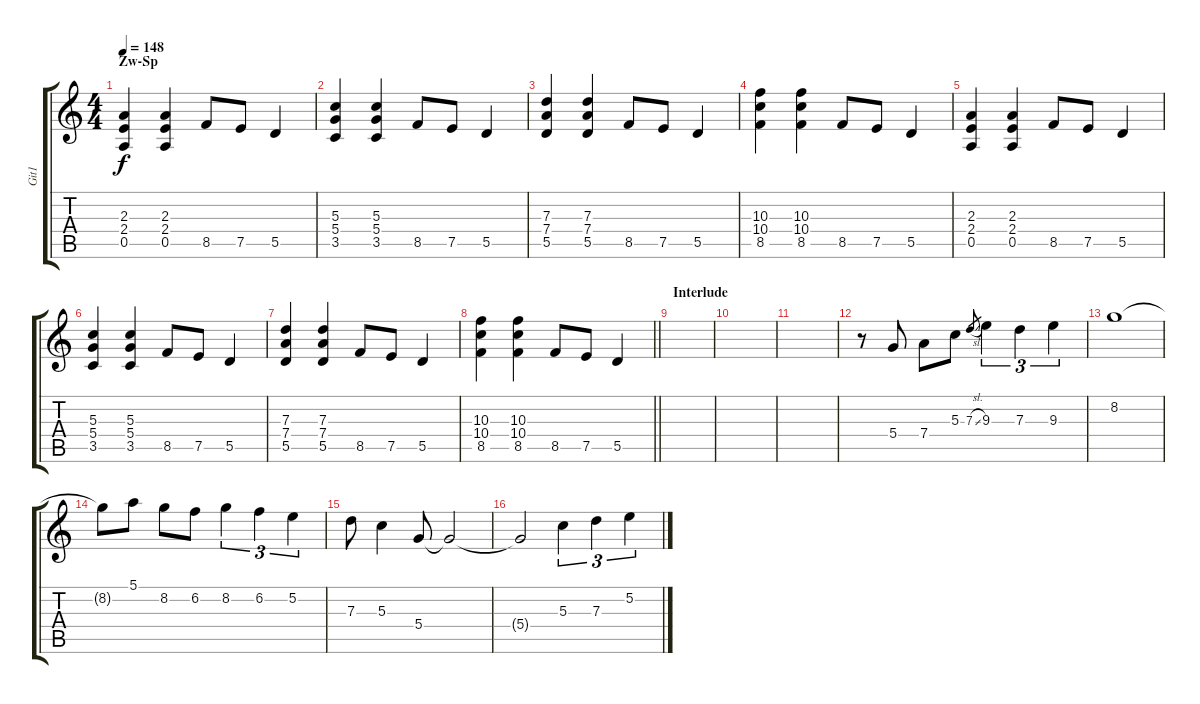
\track ("Git1" "Git1") {instrument distortionguitar}
\staff {score tabs}
\tuning (E4 B3 G3 D3 A2 E2) {hide}
\ts (4 4)
\section ("" "Zw-Sp")
\tempo 148
\clef g2
\ks c
(2.3 2.4 0.5).4{dy f} (2.3 2.4 0.5).4 8.5.8 7.5.8 5.5.4 |
(5.3 5.4 3.5).4 (5.3 5.4 3.5).4 8.5.8 7.5.8 5.5.4 |
(7.3 7.4 5.5).4 (7.3 7.4 5.5).4 8.5.8 7.5.8 5.5.4 |
(10.3 10.4 8.5).4 (10.3 10.4 8.5).4 8.5.8 7.5.8 5.5.4 |
(2.3 2.4 0.5).4 (2.3 2.4 0.5).4 8.5.8 7.5.8 5.5.4 |
(5.3 5.4 3.5).4 (5.3 5.4 3.5).4 8.5.8 7.5.8 5.5.4 |
(7.3 7.4 5.5).4 (7.3 7.4 5.5).4 8.5.8 7.5.8 5.5.4 |
\barLineRight lightlight
(10.3 10.4 8.5).4 (10.3 10.4 8.5).4 8.5.8 7.5.8 5.5.4 |
\section ("" "Interlude")
|
|
|
r.8{volume 13 instrument electricguitarclean} 5.4.8 7.4.8 5.3.8 7.3{sl}.8{gr} 9.3.4{tu (3 2)} 7.3.4{tu (3 2)} 9.3.4{tu (3 2)} |
8.2.1 |
8.2{t}.8 5.1.8 8.2.8 6.2.8 8.2.4{tu (3 2)} 6.2.4{tu (3 2)} 5.2.4{tu (3 2)} |
7.3.8 5.3.4 5.4.8 5.4{t}.2 |
5.4{t}.2 5.3.4{tu (3 2)} 7.3.4{tu (3 2)} 5.2.4{tu (3 2)}
